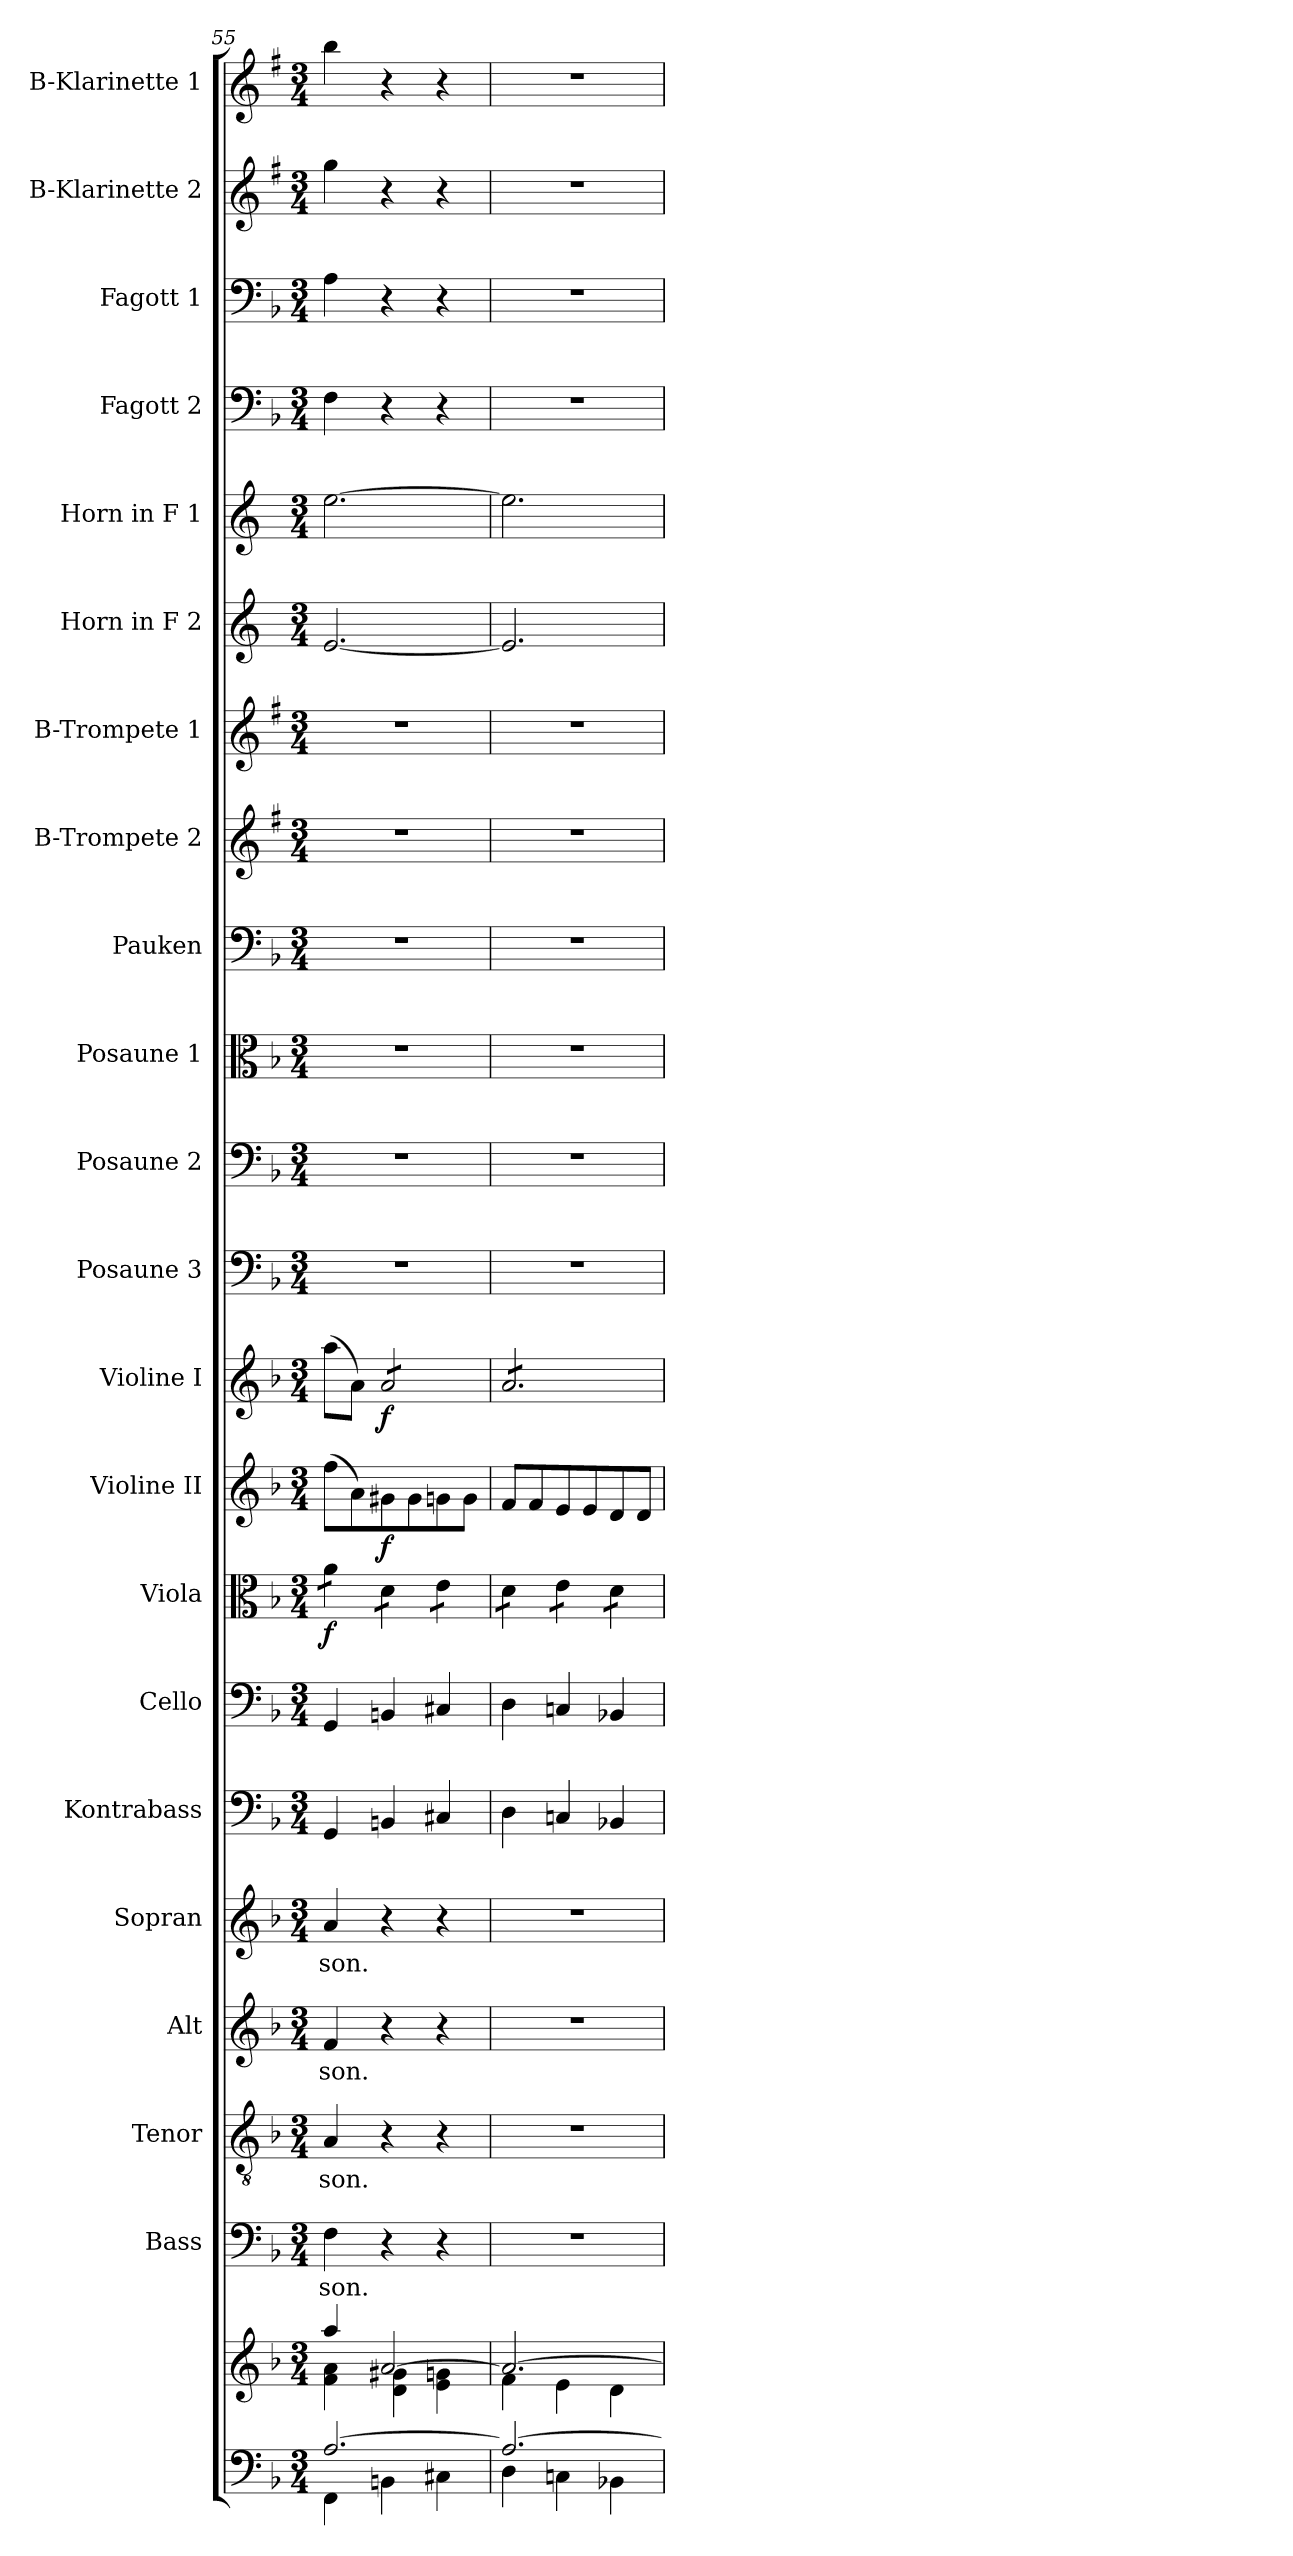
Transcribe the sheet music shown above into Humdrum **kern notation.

**kern	**kern	**kern	**text	**kern	**text	**kern	**text	**kern	**text	**kern	**kern	**kern	**dynam	**kern	**dynam	**kern	**dynam	**kern	**kern	**kern	**kern	**kern	**kern	**kern	**kern	**kern	**kern	**kern	**kern
*part22	*part22	*part21	*part21	*part20	*part20	*part19	*part19	*part18	*part18	*part17	*part16	*part15	*part15	*part14	*part14	*part13	*part13	*part12	*part11	*part10	*part9	*part8	*part7	*part6	*part5	*part4	*part3	*part2	*part1
*staff23	*staff22	*staff21	*staff21	*staff20	*staff20	*staff19	*staff19	*staff18	*staff18	*staff17	*staff16	*staff15	*staff15	*staff14	*staff14	*staff13	*staff13	*staff12	*staff11	*staff10	*staff9	*staff8	*staff7	*staff6	*staff5	*staff4	*staff3	*staff2	*staff1
*	*	*I"Bass	*	*I"Tenor	*	*I"Alt	*	*I"Sopran	*	*I"Kontrabass	*I"Cello	*I"Viola	*	*I"Violine II	*	*I"Violine I	*	*I"Posaune 3	*I"Posaune 2	*I"Posaune 1	*I"Pauken	*I"B-Trompete 2	*I"B-Trompete 1	*I"Horn in F 2	*I"Horn in F 1	*I"Fagott 2	*I"Fagott 1	*I"B-Klarinette 2	*I"B-Klarinette 1
*	*	*I'B.	*	*I'T.	*	*I'A.	*	*I'S.	*	*I'Kb.	*	*I'Vla.	*	*I'Vl. II	*	*I'Vl. I	*	*I'Pos. 3	*I'Pos. 2	*I'Pos. 1	*I'Pk.	*I'B Trp. 2	*I'B Trp. 1	*	*	*I'Fg. 2	*I'Fg. 1	*I'B Kl. 2	*I'B Kl. 1
*clefF4	*clefG2	*clefF4	*	*clefGv2	*	*clefG2	*	*clefG2	*	*clefF4	*clefF4	*clefC3	*	*clefG2	*	*clefG2	*	*clefF4	*clefF4	*clefC3	*clefF4	*clefG2	*clefG2	*clefG2	*clefG2	*clefF4	*clefF4	*clefG2	*clefG2
*	*	*	*	*	*	*	*	*	*	*ITrd7c12	*	*	*	*	*	*	*	*	*	*	*	*ITrd1c2	*ITrd1c2	*ITrd4c7	*ITrd4c7	*	*	*ITrd1c2	*ITrd1c2
*k[b-]	*k[b-]	*k[b-]	*	*k[b-]	*	*k[b-]	*	*k[b-]	*	*k[b-]	*k[b-]	*k[b-]	*	*k[b-]	*	*k[b-]	*	*k[b-]	*k[b-]	*k[b-]	*k[b-]	*k[b-]	*k[b-]	*k[b-]	*k[b-]	*k[b-]	*k[b-]	*k[b-]	*k[b-]
*F:	*F:	*F:	*	*F:	*	*F:	*	*F:	*	*F:	*F:	*F:	*	*F:	*	*F:	*	*F:	*F:	*F:	*F:	*F:	*F:	*F:	*F:	*F:	*F:	*F:	*F:
*M3/4	*M3/4	*M3/4	*	*M3/4	*	*M3/4	*	*M3/4	*	*M3/4	*M3/4	*M3/4	*	*M3/4	*	*M3/4	*	*M3/4	*M3/4	*M3/4	*M3/4	*M3/4	*M3/4	*M3/4	*M3/4	*M3/4	*M3/4	*M3/4	*M3/4
=55	=55	=55	=55	=55	=55	=55	=55	=55	=55	=55	=55	=55	=55	=55	=55	=55	=55	=55	=55	=55	=55	=55	=55	=55	=55	=55	=55	=55	=55
*^	*^	*	*	*	*	*	*	*	*	*	*	*	*	*	*	*	*	*	*	*	*	*	*	*	*	*	*	*	*
!	!	!	!	!	!LO:LY:b	!	!LO:LY:b	!	!LO:LY:b	!	!LO:LY:b	!	!	!	!LO:DY:b	!	!	!	!	!	!	!	!	!	!	!	!	!	!	!	!
*	*	*	*	*	*	*	*	*	*	*	*	*	*	*tremolo	*	*	*	*	*	*	*	*	*	*	*	*	*	*	*	*	*
[>2.A/	4FF\	4aa/	4f\ 4a\	4F\	-son.	4A/	-son.	4f/	-son.	4a/	-son.	4GGG/	4GG/	8a\L	f	(>8ff\L	.	(>8aa\L	.	2.r	2.r	2.r	2.r	2.r	2.r	[2.A/	[2.a\	4F\	4A\	4ff\	4aa\
.	.	.	.	.	.	.	.	.	.	.	.	.	.	8a\J	.	8a\)	.	8a\J)	.	.	.	.	.	.	.	.	.	.	.	.	.
!	!	!	!	!	!	!	!	!	!	!	!	!	!	!	!	!	!LO:DY:b	!	!LO:DY:b	!	!	!	!	!	!	!	!	!	!	!	!
*	*	*	*	*	*	*	*	*	*	*	*	*	*	*	*	*	*	*tremolo	*	*	*	*	*	*	*	*	*	*	*	*	*
.	4BBn\	[>2a/	4d\ 4g#X\	4r	.	4r	.	4r	.	4r	.	4BBBn/	4BBn/	8d\L	.	8g#X\	f	8a/L	f	.	.	.	.	.	.	.	.	4r	4r	4r	4r
.	.	.	.	.	.	.	.	.	.	.	.	.	.	8d\J	.	8g#\	.	8a/	.	.	.	.	.	.	.	.	.	.	.	.	.
.	4C#X\	.	4e\ 4gn\	4r	.	4r	.	4r	.	4r	.	4CC#X/	4C#X/	8e\L	.	8gn\	.	8a/	.	.	.	.	.	.	.	.	.	4r	4r	4r	4r
.	.	.	.	.	.	.	.	.	.	.	.	.	.	8e\J	.	8g\J	.	8a/J	.	.	.	.	.	.	.	.	.	.	.	.	.
=56	=56	=56	=56	=56	=56	=56	=56	=56	=56	=56	=56	=56	=56	=56	=56	=56	=56	=56	=56	=56	=56	=56	=56	=56	=56	=56	=56	=56	=56	=56	=56
2.A/_	4D\	2.a/_	4f\	2.r	.	2.r	.	2.r	.	2.r	.	4DD\	4D\	8d\L	.	8f/L	.	8a/L	.	2.r	2.r	2.r	2.r	2.r	2.r	2.A/]	2.a\]	2.r	2.r	2.r	2.r
.	.	.	.	.	.	.	.	.	.	.	.	.	.	8d\J	.	8f/	.	8a/	.	.	.	.	.	.	.	.	.	.	.	.	.
.	4Cn\	.	4e\	.	.	.	.	.	.	.	.	4CCn/	4Cn/	8e\L	.	8e/	.	8a/	.	.	.	.	.	.	.	.	.	.	.	.	.
.	.	.	.	.	.	.	.	.	.	.	.	.	.	8e\J	.	8e/	.	8a/	.	.	.	.	.	.	.	.	.	.	.	.	.
.	4BB-X\	.	4d\	.	.	.	.	.	.	.	.	4BBB-X/	4BB-X/	8d\L	.	8d/	.	8a/	.	.	.	.	.	.	.	.	.	.	.	.	.
.	.	.	.	.	.	.	.	.	.	.	.	.	.	8d\J	.	8d/J	.	8a/J	.	.	.	.	.	.	.	.	.	.	.	.	.
*	*	*	*	*	*	*	*	*	*	*	*	*	*	*	*	*	*	*Xtremolo	*	*	*	*	*	*	*	*	*	*	*	*	*
*	*	*	*	*	*	*	*	*	*	*	*	*	*	*Xtremolo	*	*	*	*	*	*	*	*	*	*	*	*	*	*	*	*	*
*v	*v	*	*	*	*	*	*	*	*	*	*	*	*	*	*	*	*	*	*	*	*	*	*	*	*	*	*	*	*	*	*
*	*v	*v	*	*	*	*	*	*	*	*	*	*	*	*	*	*	*	*	*	*	*	*	*	*	*	*	*	*	*	*
=	=	=	=	=	=	=	=	=	=	=	=	=	=	=	=	=	=	=	=	=	=	=	=	=	=	=	=	=	=
*-	*-	*-	*-	*-	*-	*-	*-	*-	*-	*-	*-	*-	*-	*-	*-	*-	*-	*-	*-	*-	*-	*-	*-	*-	*-	*-	*-	*-	*-
